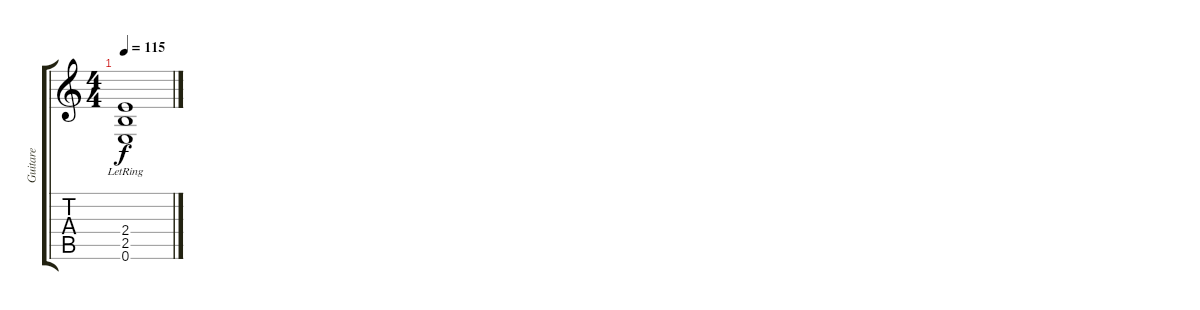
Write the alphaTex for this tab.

\track ("Guitare" "Guitare") {instrument distortionguitar}
\staff {score tabs}
\tuning (E4 B3 G3 D3 A2 E2) {hide}
\ts (4 4)
\tempo 115
\clef g2
\ks c
(2.4{lr} 2.5 0.6).1{dy f}
